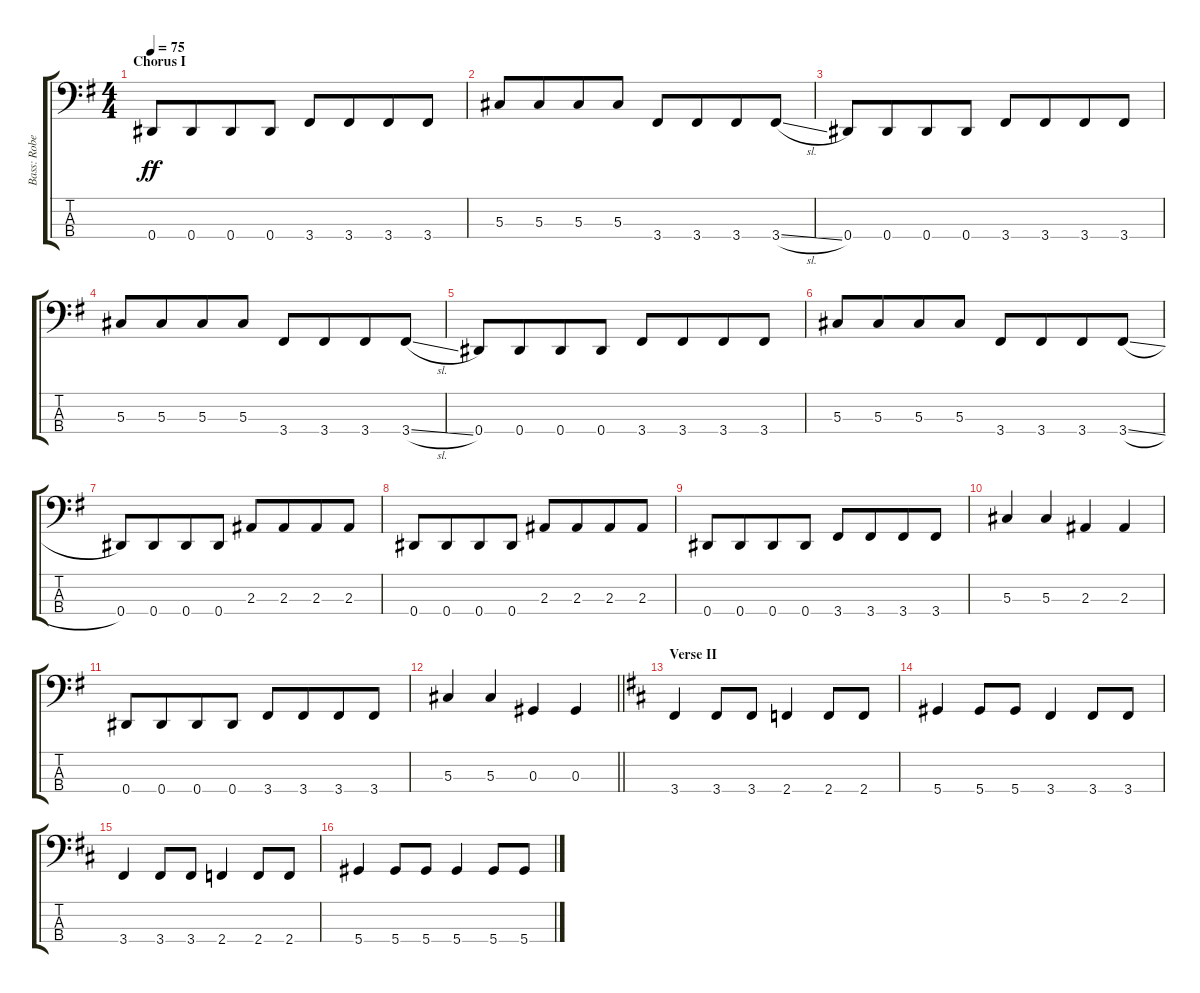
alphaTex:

\track ("Bass: Robert" "Bass: Robe") {instrument electricbassfinger}
\staff {score tabs}
\tuning (Gb2 Db2 Ab1 Eb1) {hide}
\ts (4 4)
\section ("" "Chorus I")
\tempo 75
\clef f4
\ks g
0.4.8{dy ff} 0.4.8{beam merge} 0.4.8 0.4.8 3.4.8 3.4.8{beam merge} 3.4.8 3.4.8 |
5.3.8 5.3.8{beam merge} 5.3.8 5.3.8 3.4.8 3.4.8{beam merge} 3.4.8 3.4{sl}.8 |
0.4.8 0.4.8{beam merge} 0.4.8 0.4.8 3.4.8 3.4.8{beam merge} 3.4.8 3.4.8 |
5.3.8 5.3.8{beam merge} 5.3.8 5.3.8 3.4.8 3.4.8{beam merge} 3.4.8 3.4{sl}.8 |
0.4.8 0.4.8{beam merge} 0.4.8 0.4.8 3.4.8 3.4.8{beam merge} 3.4.8 3.4.8 |
5.3.8 5.3.8{beam merge} 5.3.8 5.3.8 3.4.8 3.4.8{beam merge} 3.4.8 3.4{sl}.8 |
0.4.8 0.4.8{beam merge} 0.4.8 0.4.8 2.3.8 2.3.8{beam merge} 2.3.8 2.3.8 |
0.4.8 0.4.8{beam merge} 0.4.8 0.4.8 2.3.8 2.3.8{beam merge} 2.3.8 2.3.8 |
0.4.8 0.4.8{beam merge} 0.4.8 0.4.8 3.4.8 3.4.8{beam merge} 3.4.8 3.4.8 |
5.3.4 5.3.4 2.3.4 2.3.4 |
0.4.8 0.4.8{beam merge} 0.4.8 0.4.8 3.4.8 3.4.8{beam merge} 3.4.8 3.4.8 |
\barLineRight lightlight
5.3.4 5.3.4 0.3.4 0.3.4 |
\section ("" "Verse II")
\ks d
3.4.4 3.4.8 3.4.8 2.4.4 2.4.8 2.4.8 |
5.4.4 5.4.8 5.4.8 3.4.4 3.4.8 3.4.8 |
3.4.4 3.4.8 3.4.8 2.4.4 2.4.8 2.4.8 |
5.4.4 5.4.8 5.4.8 5.4.4 5.4.8 5.4.8
